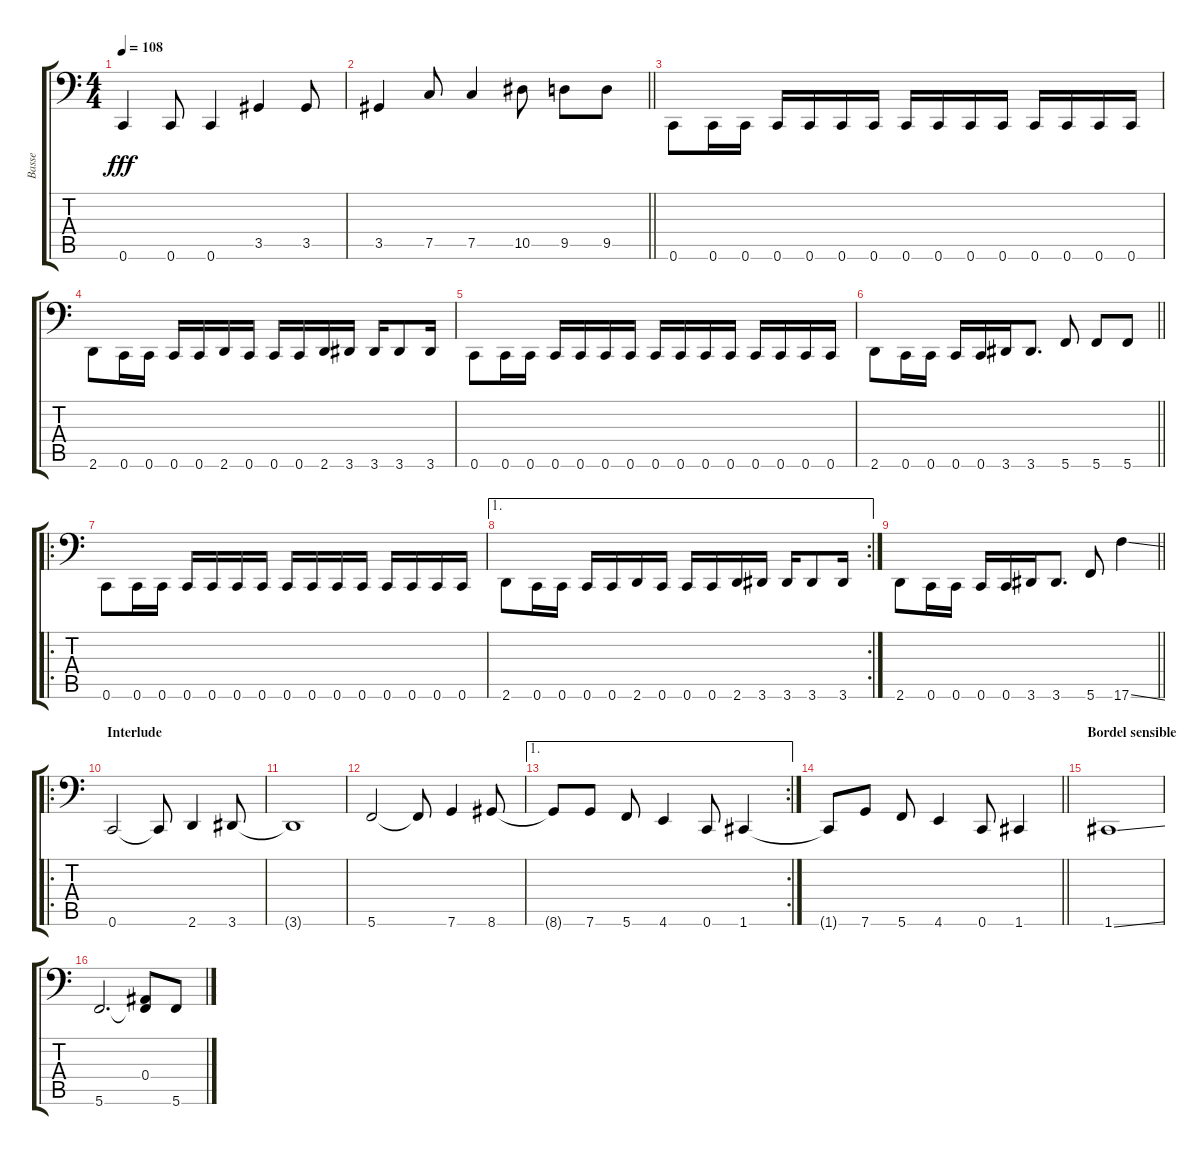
\track ("Basse" "Basse") {instrument electricbasspick}
\staff {score tabs}
\tuning (C3 G2 Eb2 Bb1 F1 C1) {hide}
\ts (4 4)
\tempo 108
\clef f4
\ks c
0.6.4{dy fff} 0.6.8 0.6.4 3.5.4 3.5.8 |
\barLineRight lightlight
3.5.4 7.5.8 7.5.4 10.5.8 9.5.8 9.5.8 |
\section ("" "")
0.6.8{beam Down} 0.6.16{beam Down} 0.6.16{beam Down} 0.6.16 0.6.16 0.6.16 0.6.16 0.6.16 0.6.16 0.6.16 0.6.16 0.6.16 0.6.16 0.6.16 0.6.16 |
2.6.8{beam Down} 0.6.16{beam Down} 0.6.16{beam Down} 0.6.16 0.6.16 2.6.16 0.6.16 0.6.16 0.6.16 2.6.16 3.6.16 3.6.16 3.6.8 3.6.16 |
0.6.8{beam Down} 0.6.16{beam Down} 0.6.16{beam Down} 0.6.16 0.6.16 0.6.16 0.6.16 0.6.16 0.6.16 0.6.16 0.6.16 0.6.16 0.6.16 0.6.16 0.6.16 |
\barLineRight lightlight
2.6.8{beam Down} 0.6.16{beam Down} 0.6.16{beam Down} 0.6.16 0.6.16 3.6.16 3.6.8{d} 5.6.8 5.6.8 5.6.8 |
\ro
0.6.8{beam Down} 0.6.16{beam Down} 0.6.16{beam Down} 0.6.16 0.6.16 0.6.16 0.6.16 0.6.16 0.6.16 0.6.16 0.6.16 0.6.16 0.6.16 0.6.16 0.6.16 |
\ae 1
\rc 2
2.6.8{beam Down} 0.6.16{beam Down} 0.6.16{beam Down} 0.6.16 0.6.16 2.6.16 0.6.16 0.6.16 0.6.16 2.6.16 3.6.16 3.6.16 3.6.8 3.6.16 |
\barLineRight lightlight
2.6.8{beam Down} 0.6.16{beam Down} 0.6.16{beam Down} 0.6.16 0.6.16 3.6.16 3.6.8{d} 5.6.8 17.6{ss}.4 |
\ro
\section ("" "Interlude")
0.6.2{instrument electricbasspick} 0.6{t}.8 2.6.4 3.6.8 |
3.6{t}.1 |
5.6.2 5.6{t}.8 7.6.4 8.6.8 |
\ae 1
\rc 2
8.6{t}.8 7.6.8 5.6.8 4.6.4 0.6.8 1.6.4 |
\barLineRight lightlight
1.6{t}.8 7.6.8 5.6.8 4.6.4 0.6.8 1.6.4 |
\section ("" "Bordel sensible")
1.6{ss}.1 |
5.6.2{d} (0.4 5.6{t}).8 5.6{ss}.8
